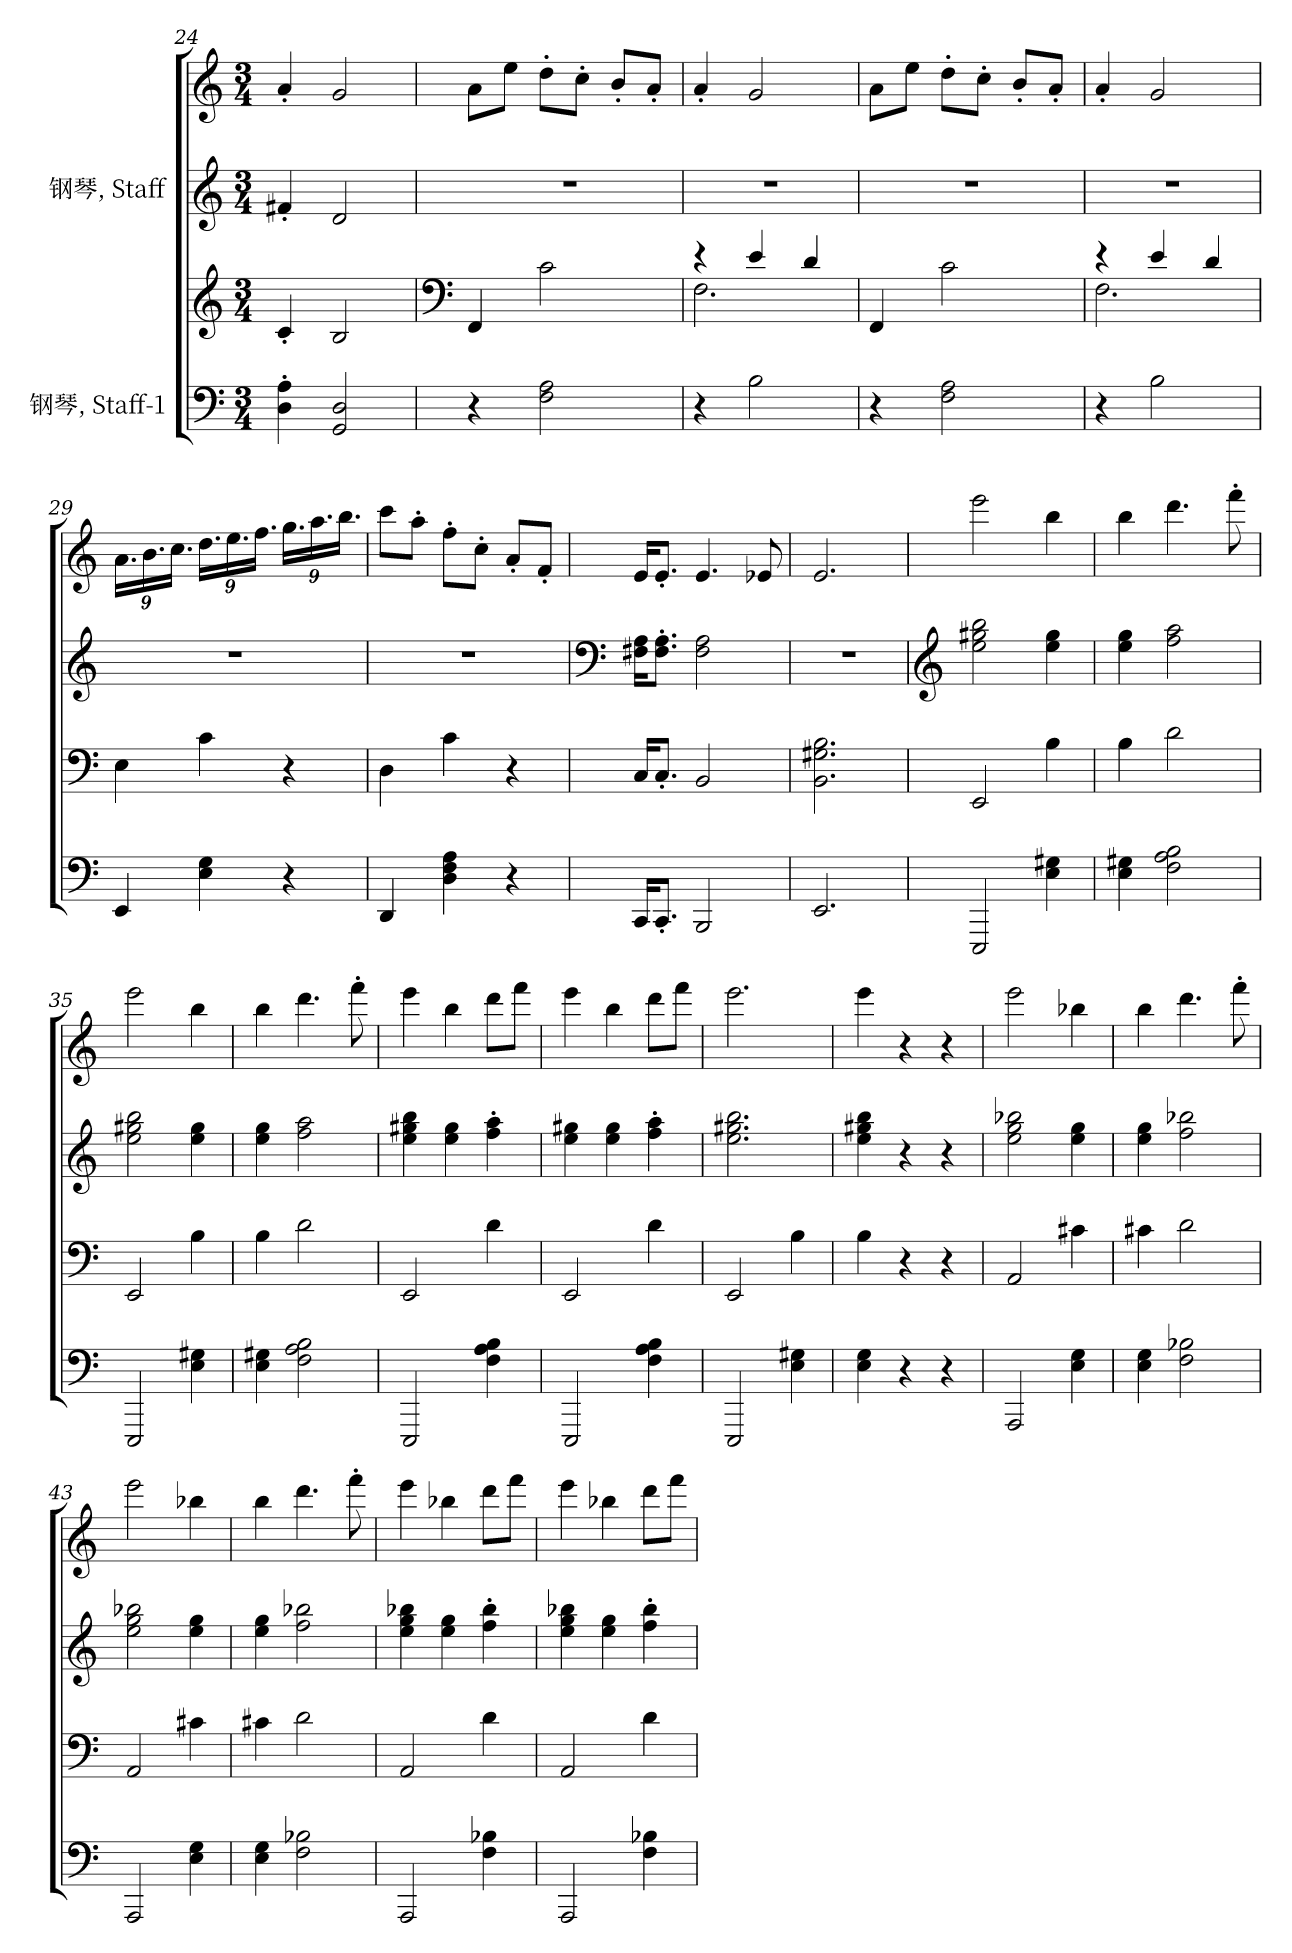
**kern	**kern	**kern	**kern
*part2	*part2	*part1	*part1
*staff4	*staff3	*staff2	*staff1
*I"钢琴, Staff-1	*	*I"钢琴, Staff	*
*clefF4	*clefG2	*clefG2	*clefG2
*k[]	*k[]	*k[]	*k[]
*M3/4	*M3/4	*M3/4	*M3/4
=24	=24	=24	=24
4D\' 4A\'	4c'/	4f#X'/	4a'/
2GG/ 2D/	2B/	2d/	2g/
=25	=25	=25	=25
*	*clefF4	*	*
4r	4FF/	2.r	8a\L
.	.	.	8ee\J
2F\ 2A\	2c\	.	8dd'\L
.	.	.	8cc'\J
.	.	.	8b'/L
.	.	.	8a'/J
=26	=26	=26	=26
*	*^	*	*
4r	4r	2.F\	2.r	4a'/
2B\	4e/	.	.	2g/
.	4d/	.	.	.
*	*v	*v	*	*
=27	=27	=27	=27
4r	4FF/	2.r	8a\L
.	.	.	8ee\J
2F\ 2A\	2c\	.	8dd'\L
.	.	.	8cc'\J
.	.	.	8b'/L
.	.	.	8a'/J
!!LO:LB:g=z
=28	=28	=28	=28
*	*^	*	*
4r	4r	2.F\	2.r	4a'/
2B\	4e/	.	.	2g/
.	4d/	.	.	.
*	*v	*v	*	*
=29	=29	=29	=29
*	*	*	*Xbrackettup
4EE/	4E\	2.r	18.a\LL
.	.	.	18.b\
.	.	.	18.cc\JJ
4E\ 4G\	4c\	.	18.dd\LL
.	.	.	18.ee\
.	.	.	18.ff\JJ
4r	4r	.	18.gg\LL
.	.	.	18.aa\
.	.	.	18.bb\JJ
=30	=30	=30	=30
4DD/	4D\	2.r	8ccc\L
.	.	.	8aa'\J
4D\ 4F\ 4A\	4c\	.	8ff'\L
.	.	.	8cc'\J
4r	4r	.	8a'/L
.	.	.	8f'/J
=31	=31	=31	=31
*	*	*clefF4	*
16CC/KL	16C/KL	16F#X\ 16A\KL	16e/KL
8.CC'/J	8.C'/J	8.F#\' 8.A\'J	8.e'/J
2BBB/	2BB/	2F#\ 2A\	4.e/
.	.	.	8e-X/
=32	=32	=32	=32
2.EE/	2.BB\ 2.G#X\ 2.B\	2.r	2.e/
!!LO:LB:g=z
=33	=33	=33	=33
*	*	*clefG2	*
2EEE/	2EE/	2ee\ 2gg#X\ 2bb\	2eee\
4E\ 4G#X\	4B\	4ee\ 4gg#\	4bb\
=34	=34	=34	=34
4E\ 4G#X\	4B\	4ee\ 4gg\	4bb\
2F\ 2A\ 2B\	2d\	2ff\ 2aa\	4.ddd\
.	.	.	8fff'\
=35	=35	=35	=35
2EEE/	2EE/	2ee\ 2gg#X\ 2bb\	2eee\
4E\ 4G#X\	4B\	4ee\ 4gg#\	4bb\
=36	=36	=36	=36
4E\ 4G#X\	4B\	4ee\ 4gg\	4bb\
2F\ 2A\ 2B\	2d\	2ff\ 2aa\	4.ddd\
.	.	.	8fff'\
=37	=37	=37	=37
2EEE/	2EE/	4ee\ 4gg#X\ 4bb\	4eee\
.	.	4ee\ 4gg#\	4bb\
4F\ 4A\ 4B\	4d\	4ff\' 4aa\'	8ddd\L
.	.	.	8fff\J
=38	=38	=38	=38
2EEE/	2EE/	4ee\ 4gg#X\	4eee\
.	.	4ee\ 4gg#\	4bb\
4F\ 4A\ 4B\	4d\	4ff\' 4aa\'	8ddd\L
.	.	.	8fff\J
=39	=39	=39	=39
2EEE/	2EE/	2.ee\ 2.gg#X\ 2.bb\	2.eee\
4E\ 4G#X\	4B\	.	.
=40	=40	=40	=40
4E\ 4G\	4B\	4ee\ 4gg#X\ 4bb\	4eee\
4r	4r	4r	4r
4r	4r	4r	4r
!!LO:PB:g=z
=41	=41	=41	=41
2AAA/	2AA/	2ee\ 2gg\ 2bb-X\	2eee\
4E\ 4G\	4c#X\	4ee\ 4gg\	4bb-X\
=42	=42	=42	=42
4E\ 4G\	4c#X\	4ee\ 4gg\	4bb\
2F\ 2B-X\	2d\	2ff\ 2bb-X\	4.ddd\
.	.	.	8fff'\
=43	=43	=43	=43
2AAA/	2AA/	2ee\ 2gg\ 2bb-X\	2eee\
4E\ 4G\	4c#X\	4ee\ 4gg\	4bb-X\
=44	=44	=44	=44
4E\ 4G\	4c#X\	4ee\ 4gg\	4bb\
2F\ 2B-X\	2d\	2ff\ 2bb-X\	4.ddd\
.	.	.	8fff'\
=45	=45	=45	=45
2AAA/	2AA/	4ee\ 4gg\ 4bb-X\	4eee\
.	.	4ee\ 4gg\	4bb-X\
4F\ 4B-X\	4d\	4ff\' 4bb-\'	8ddd\L
.	.	.	8fff\J
=46	=46	=46	=46
2AAA/	2AA/	4ee\ 4gg\ 4bb-X\	4eee\
.	.	4ee\ 4gg\	4bb-X\
4F\ 4B-X\	4d\	4ff\' 4bb-\'	8ddd\L
.	.	.	8fff\J
=	=	=	=
*-	*-	*-	*-
